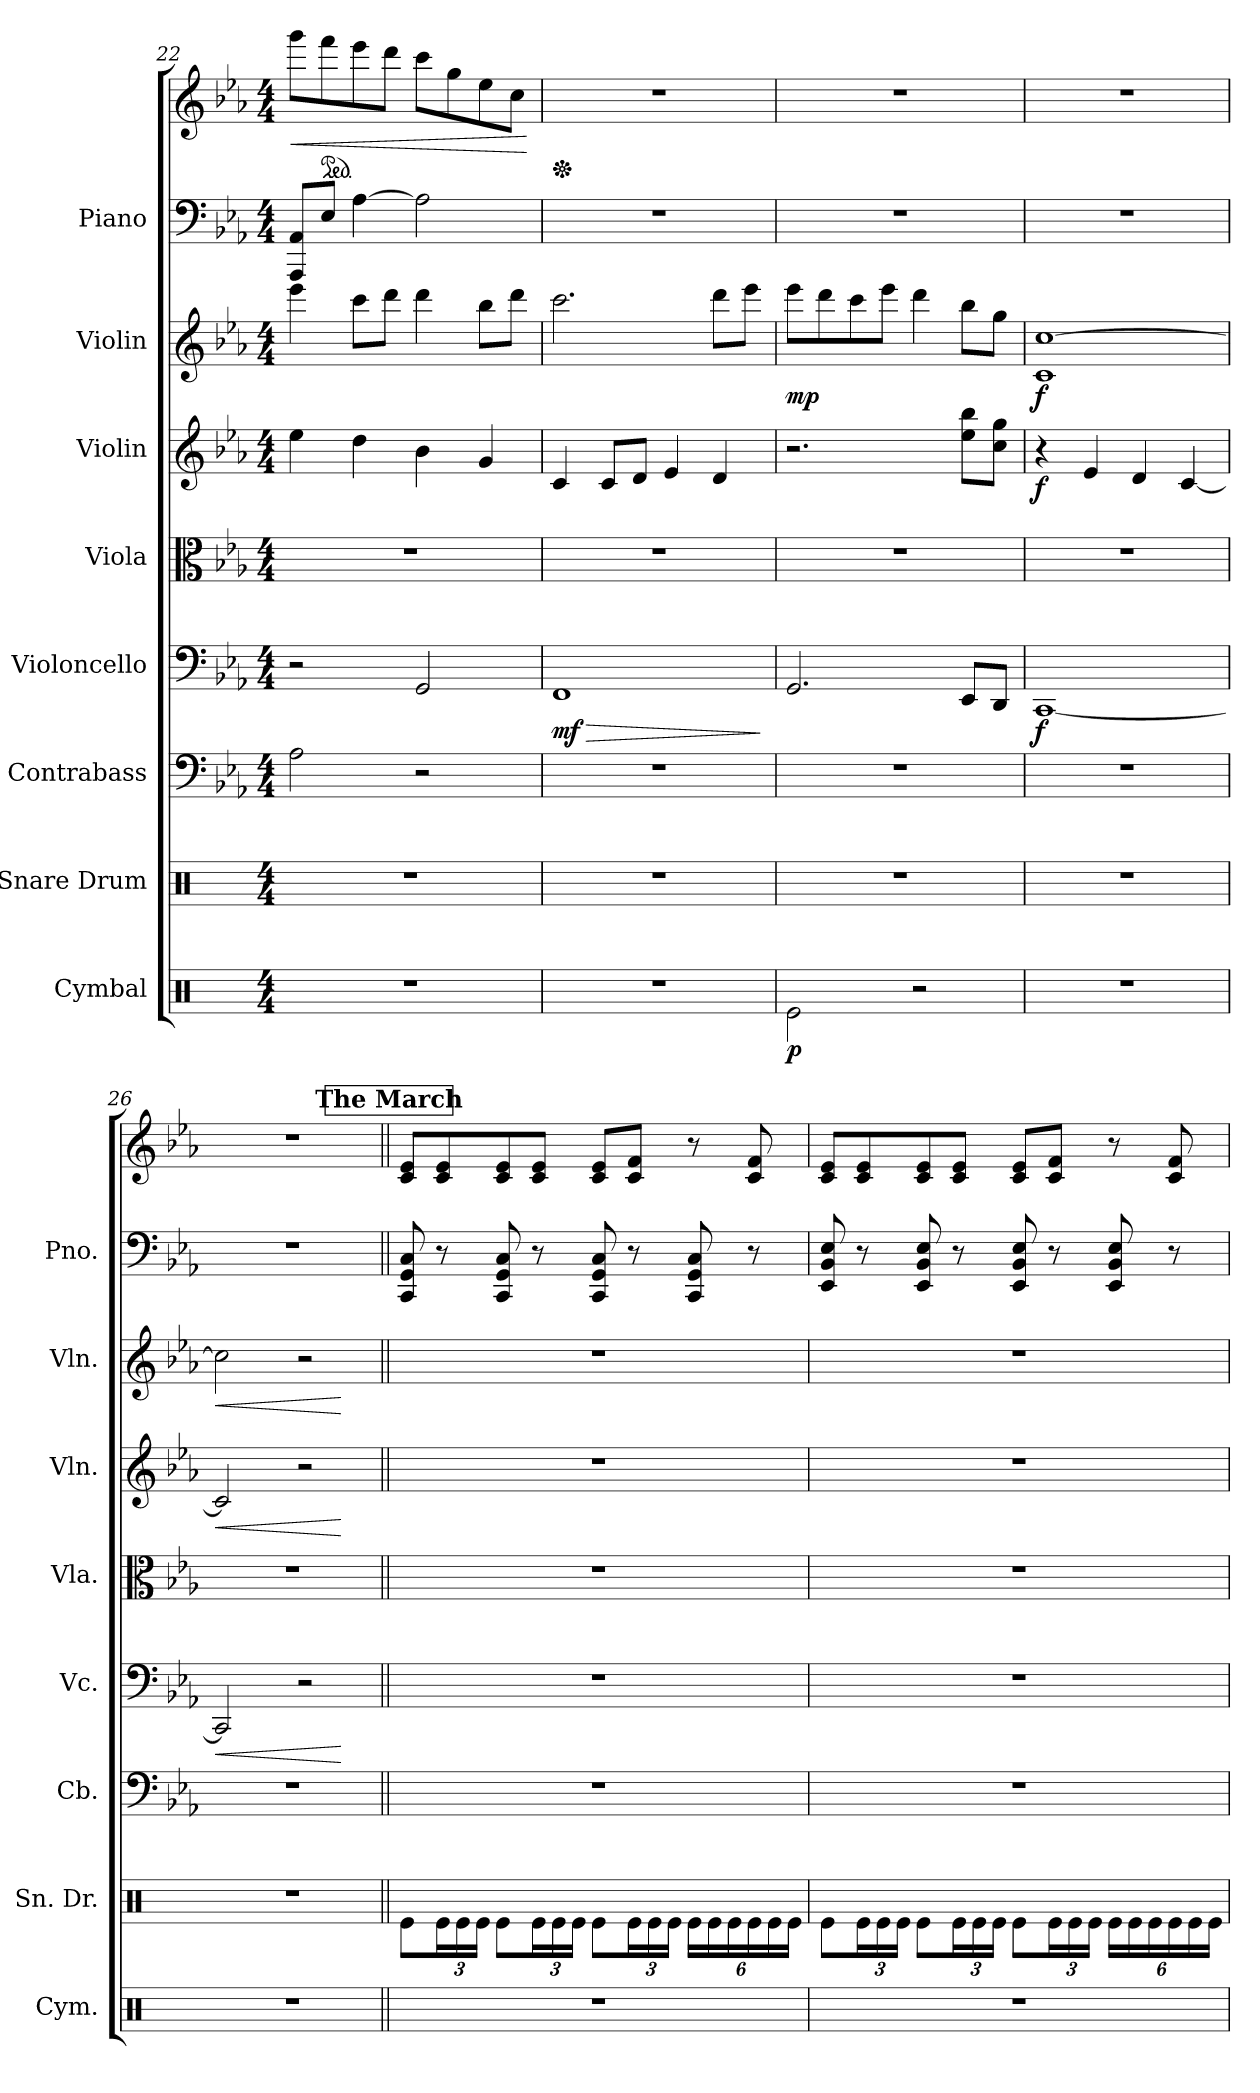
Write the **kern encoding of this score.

**kern	**dynam	**kern	**kern	**kern	**dynam	**kern	**kern	**dynam	**kern	**dynam	**kern	**kern	**dynam
*part8	*part8	*part7	*part6	*part5	*part5	*part4	*part3	*part3	*part2	*part2	*part1	*part1	*part1
*staff9	*staff9	*staff8	*staff7	*staff6	*staff6	*staff5	*staff4	*staff4	*staff3	*staff3	*staff2	*staff1	*staff1/2
*I"Cymbal	*	*I"Snare Drum	*I"Contrabass	*I"Violoncello	*	*I"Viola	*I"Violin	*	*I"Violin	*	*I"Piano	*	*
*I'Cym.	*	*I'Sn. Dr.	*I'Cb.	*I'Vc.	*	*I'Vla.	*I'Vln.	*	*I'Vln.	*	*I'Pno.	*	*
!!LO:LB:g=z
*clefX	*	*clefX	*clefF4	*clefF4	*	*clefC3	*clefG2	*	*clefG2	*	*clefF4	*clefG2	*
*	*	*	*ITrd7c12	*	*	*	*	*	*	*	*	*	*
*k[]	*	*k[]	*k[b-e-a-]	*k[b-e-a-]	*	*k[b-e-a-]	*k[b-e-a-]	*	*k[b-e-a-]	*	*k[b-e-a-]	*k[b-e-a-]	*
*M4/4	*	*M4/4	*M4/4	*M4/4	*	*M4/4	*M4/4	*	*M4/4	*	*M4/4	*M4/4	*
=22	=22	=22	=22	=22	=22	=22	=22	=22	=22	=22	=22	=22	=22
!	!	!	!	!	!	!	!	!	!	!	!	!	!LO:HP:b
1r	.	1r	2AA-\	2r	.	1r	4ee-\	.	4eee-\	.	8AAA-/ 8AA-/L	8ggg\L	<
*	*	*	*	*	*	*	*	*	*	*	*	*ped	*
.	.	.	.	.	.	.	.	.	.	.	8E-/J	8fff\	.
.	.	.	.	.	.	.	4dd\	.	8ccc\L	.	[4A-\	8eee-\	.
.	.	.	.	.	.	.	.	.	8ddd\J	.	.	8ddd\J	.
.	.	.	2r	2GG/	.	.	4b-\	.	4ddd\	.	2A-\]	8ccc\L	.
.	.	.	.	.	.	.	.	.	.	.	.	8gg\	.
.	.	.	.	.	.	.	4g/	.	8bb-\L	.	.	8ee-\	.
.	.	.	.	.	.	.	.	.	8ddd\J	.	.	8cc\J	.
.	.	.	.	.	.	.	.	.	.	.	.	.	[
=23	=23	=23	=23	=23	=23	=23	=23	=23	=23	=23	=23	=23	=23
!	!	!	!	!	!LO:HP:b	!	!	!	!	!	!	!	!
*	*	*	*	*	*	*	*	*	*	*	*	*Xped	*
!	!	!	!	!	!LO:DY:n=1:b	!	!	!	!	!	!	!	!
1r	.	1r	1r	1FF	> mf	1r	4c/	.	2.ccc\	.	1r	1r	.
.	.	.	.	.	.	.	8c/L	.	.	.	.	.	.
.	.	.	.	.	.	.	8d/J	.	.	.	.	.	.
.	.	.	.	.	.	.	4e-/	.	.	.	.	.	.
.	.	.	.	.	.	.	4d/	.	8ddd\L	.	.	.	.
.	.	.	.	.	.	.	.	.	8eee-\J	.	.	.	.
.	.	.	.	.	]	.	.	.	.	.	.	.	.
=24	=24	=24	=24	=24	=24	=24	=24	=24	=24	=24	=24	=24	=24
!	!LO:DY:b	!	!	!	!	!	!	!	!	!LO:DY:b	!	!	!
2Re\	p	1r	1r	2.GG/	.	1r	2.r	.	8eee-\L	mp	1r	1r	.
.	.	.	.	.	.	.	.	.	8ddd\	.	.	.	.
.	.	.	.	.	.	.	.	.	8ccc\	.	.	.	.
.	.	.	.	.	.	.	.	.	8eee-\J	.	.	.	.
2r	.	.	.	.	.	.	.	.	4ddd\	.	.	.	.
.	.	.	.	8EE-/L	.	.	8ee-\ 8bb-\L	.	8bb-\L	.	.	.	.
.	.	.	.	8DD/J	.	.	8cc\ 8gg\J	.	8gg\J	.	.	.	.
=25	=25	=25	=25	=25	=25	=25	=25	=25	=25	=25	=25	=25	=25
!	!	!	!	!	!LO:DY:b	!	!	!LO:DY:b	!	!LO:DY:b	!	!	!
1r	.	1r	1r	[1CC	f	1r	4r	f	1c [1cc	f	1r	1r	.
.	.	.	.	.	.	.	4e-/	.	.	.	.	.	.
.	.	.	.	.	.	.	4d/	.	.	.	.	.	.
.	.	.	.	.	.	.	[4c/	.	.	.	.	.	.
=26	=26	=26	=26	=26	=26	=26	=26	=26	=26	=26	=26	=26	=26
!	!	!	!	!	!LO:HP:b	!	!	!LO:HP:b	!	!LO:HP:b	!	!	!
1r	.	1r	1r	2CC/]	<	1r	2c/]	<	2cc\]	<	1r	1r	.
.	.	.	.	2r	.	.	2r	.	2r	.	.	.	.
.	.	.	.	.	[	.	.	[	.	[	.	.	.
!!LO:REH:place=s1:a:B:fs=14:t=The March
=27||	=27||	=27||	=27||	=27||	=27||	=27||	=27||	=27||	=27||	=27||	=27||	=27||	=27||
1r	.	8Re\L	1r	1r	.	1r	1r	.	1r	.	8CC/ 8GG/ 8C/	8c/ 8e-/L	.
*	*	*Xbrackettup	*	*	*	*	*	*	*	*	*	*	*
.	.	24Re\L	.	.	.	.	.	.	.	.	8r	8c/ 8e-/	.
.	.	24Re\	.	.	.	.	.	.	.	.	.	.	.
.	.	24Re\JJ	.	.	.	.	.	.	.	.	.	.	.
.	.	8Re\L	.	.	.	.	.	.	.	.	8CC/ 8GG/ 8C/	8c/ 8e-/	.
.	.	24Re\L	.	.	.	.	.	.	.	.	8r	8c/ 8e-/J	.
.	.	24Re\	.	.	.	.	.	.	.	.	.	.	.
.	.	24Re\JJ	.	.	.	.	.	.	.	.	.	.	.
.	.	8Re\L	.	.	.	.	.	.	.	.	8CC/ 8GG/ 8C/	8c/ 8e-/L	.
.	.	24Re\L	.	.	.	.	.	.	.	.	8r	8c/ 8f/J	.
.	.	24Re\	.	.	.	.	.	.	.	.	.	.	.
.	.	24Re\JJ	.	.	.	.	.	.	.	.	.	.	.
.	.	24Re\LL	.	.	.	.	.	.	.	.	8CC/ 8GG/ 8C/	8r	.
.	.	24Re\	.	.	.	.	.	.	.	.	.	.	.
.	.	24Re\	.	.	.	.	.	.	.	.	.	.	.
.	.	24Re\	.	.	.	.	.	.	.	.	8r	8c/ 8f/	.
.	.	24Re\	.	.	.	.	.	.	.	.	.	.	.
.	.	24Re\JJ	.	.	.	.	.	.	.	.	.	.	.
!!LO:PB:g=z
=28	=28	=28	=28	=28	=28	=28	=28	=28	=28	=28	=28	=28	=28
1r	.	8Re\L	1r	1r	.	1r	1r	.	1r	.	8EE-/ 8BB-/ 8E-/	8c/ 8e-/L	.
.	.	24Re\L	.	.	.	.	.	.	.	.	8r	8c/ 8e-/	.
.	.	24Re\	.	.	.	.	.	.	.	.	.	.	.
.	.	24Re\JJ	.	.	.	.	.	.	.	.	.	.	.
.	.	8Re\L	.	.	.	.	.	.	.	.	8EE-/ 8BB-/ 8E-/	8c/ 8e-/	.
.	.	24Re\L	.	.	.	.	.	.	.	.	8r	8c/ 8e-/J	.
.	.	24Re\	.	.	.	.	.	.	.	.	.	.	.
.	.	24Re\JJ	.	.	.	.	.	.	.	.	.	.	.
.	.	8Re\L	.	.	.	.	.	.	.	.	8EE-/ 8BB-/ 8E-/	8c/ 8e-/L	.
.	.	24Re\L	.	.	.	.	.	.	.	.	8r	8c/ 8f/J	.
.	.	24Re\	.	.	.	.	.	.	.	.	.	.	.
.	.	24Re\JJ	.	.	.	.	.	.	.	.	.	.	.
.	.	24Re\LL	.	.	.	.	.	.	.	.	8EE-/ 8BB-/ 8E-/	8r	.
.	.	24Re\	.	.	.	.	.	.	.	.	.	.	.
.	.	24Re\	.	.	.	.	.	.	.	.	.	.	.
.	.	24Re\	.	.	.	.	.	.	.	.	8r	8c/ 8f/	.
.	.	24Re\	.	.	.	.	.	.	.	.	.	.	.
.	.	24Re\JJ	.	.	.	.	.	.	.	.	.	.	.
=	=	=	=	=	=	=	=	=	=	=	=	=	=
*-	*-	*-	*-	*-	*-	*-	*-	*-	*-	*-	*-	*-	*-
